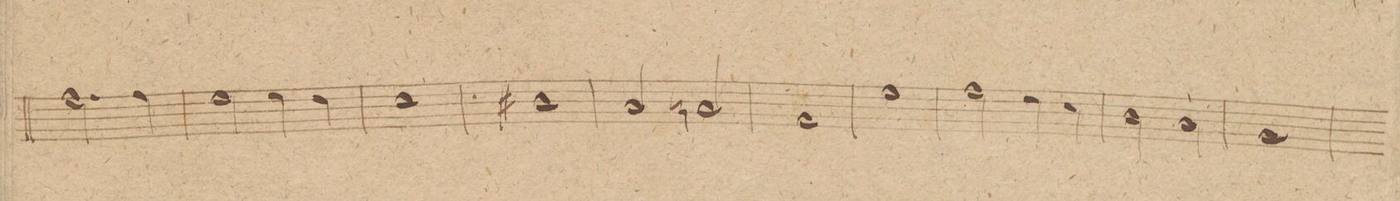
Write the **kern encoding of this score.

**kern	**dynam
*I"Fagotto. 1mo	*
*clefF4	*
*k[f#c#g#]	*
*met(c|)	*
*M2/2	*
2.A\	.
4A\	.
=143	=143
2G#\	.
4G#\	.
4F#\	.
=144	=144
1E	.
=145	=145
1D#X	.
=146	=146
2C#/	.
2Cn/	.
=147	=147
1AA	.
=148	=148
1G#	.
=149	=149
2A\	.
4G#\	.
4E\	.
=150	=150
2D\	.
2C#\	.
=151	=151
1BB	.
=152	=152
*-	*-
